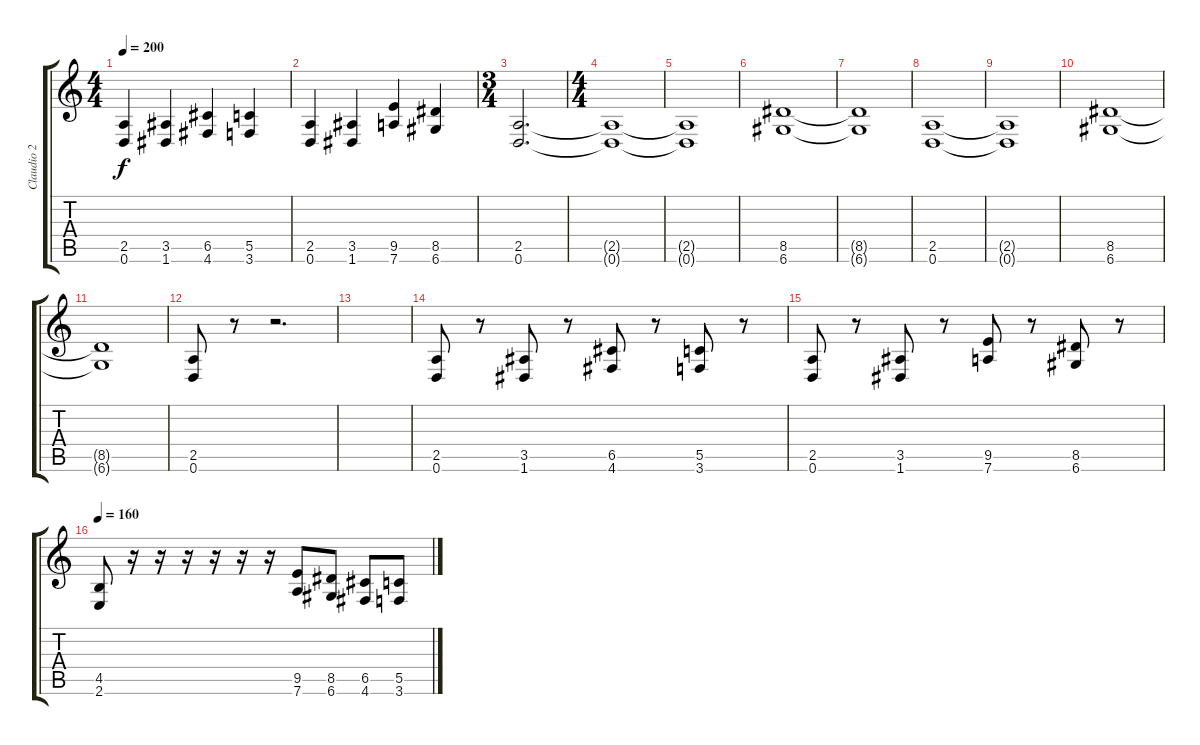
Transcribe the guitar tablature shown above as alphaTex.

\track ("Claudio 2" "Claudio 2") {instrument distortionguitar}
\staff {score tabs}
\tuning (D4 A3 F3 C3 G2 D2) {hide}
\ts (4 4)
\tempo 200
\clef g2
\ks c
(2.5 0.6).4{dy f} (3.5 1.6).4 (6.5 4.6).4 (5.5 3.6).4 |
(2.5 0.6).4 (3.5 1.6).4 (9.5 7.6).4 (8.5 6.6).4 |
\ts (3 4)
(2.5 0.6).2{d} |
\ts (4 4)
(2.5{t} 0.6{t}).1 |
(2.5{t} 0.6{t}).1 |
(8.5 6.6).1 |
(8.5{t} 6.6{t}).1 |
(2.5 0.6).1 |
(2.5{t} 0.6{t}).1 |
(8.5 6.6).1 |
(8.5{t} 6.6{t}).1 |
(2.5 0.6).8 r.8 r.2{d} |
|
(2.5 0.6).8 r.8 (3.5 1.6).8 r.8 (6.5 4.6).8 r.8 (5.5 3.6).8 r.8 |
(2.5 0.6).8 r.8 (3.5 1.6).8 r.8 (9.5 7.6).8 r.8 (8.5 6.6).8 r.8 |
\tempo 160
(4.5 2.6).8 r.16 r.16 r.16 r.16 r.16 r.16 (9.5 7.6).8 (8.5 6.6).8 (6.5 4.6).8 (5.5 3.6).8
